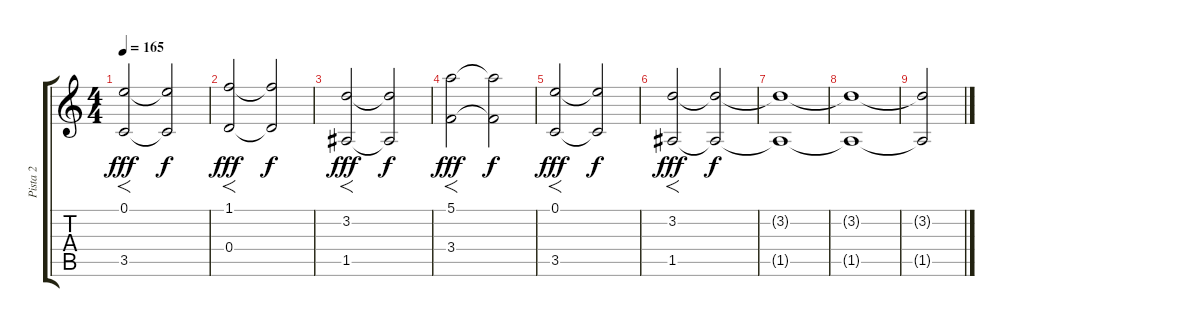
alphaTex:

\track ("Pista 2" "Pista 2") {instrument electricguitarclean}
\staff {score tabs}
\tuning (E4 B3 G3 D3 A2 E2) {hide}
\ts (4 4)
\tempo 165
\clef g2
\ks c
(0.1 3.5).2{f dy fff} (0.1{t} 3.5{t}).2{dy f} |
(1.1 0.4).2{f dy fff} (1.1{t} 0.4{t}).2{dy f} |
(3.2 1.5).2{f dy fff} (3.2{t} 1.5{t}).2{dy f} |
(5.1 3.4).2{f dy fff} (5.1{t} 3.4{t}).2{dy f} |
(0.1 3.5).2{f dy fff} (0.1{t} 3.5{t}).2{dy f} |
(3.2 1.5).2{f dy fff} (3.2{t} 1.5{t}).2{dy f} |
(3.2{t} 1.5{t}).1 |
(3.2{t} 1.5{t}).1 |
(3.2{t} 1.5{t}).2
